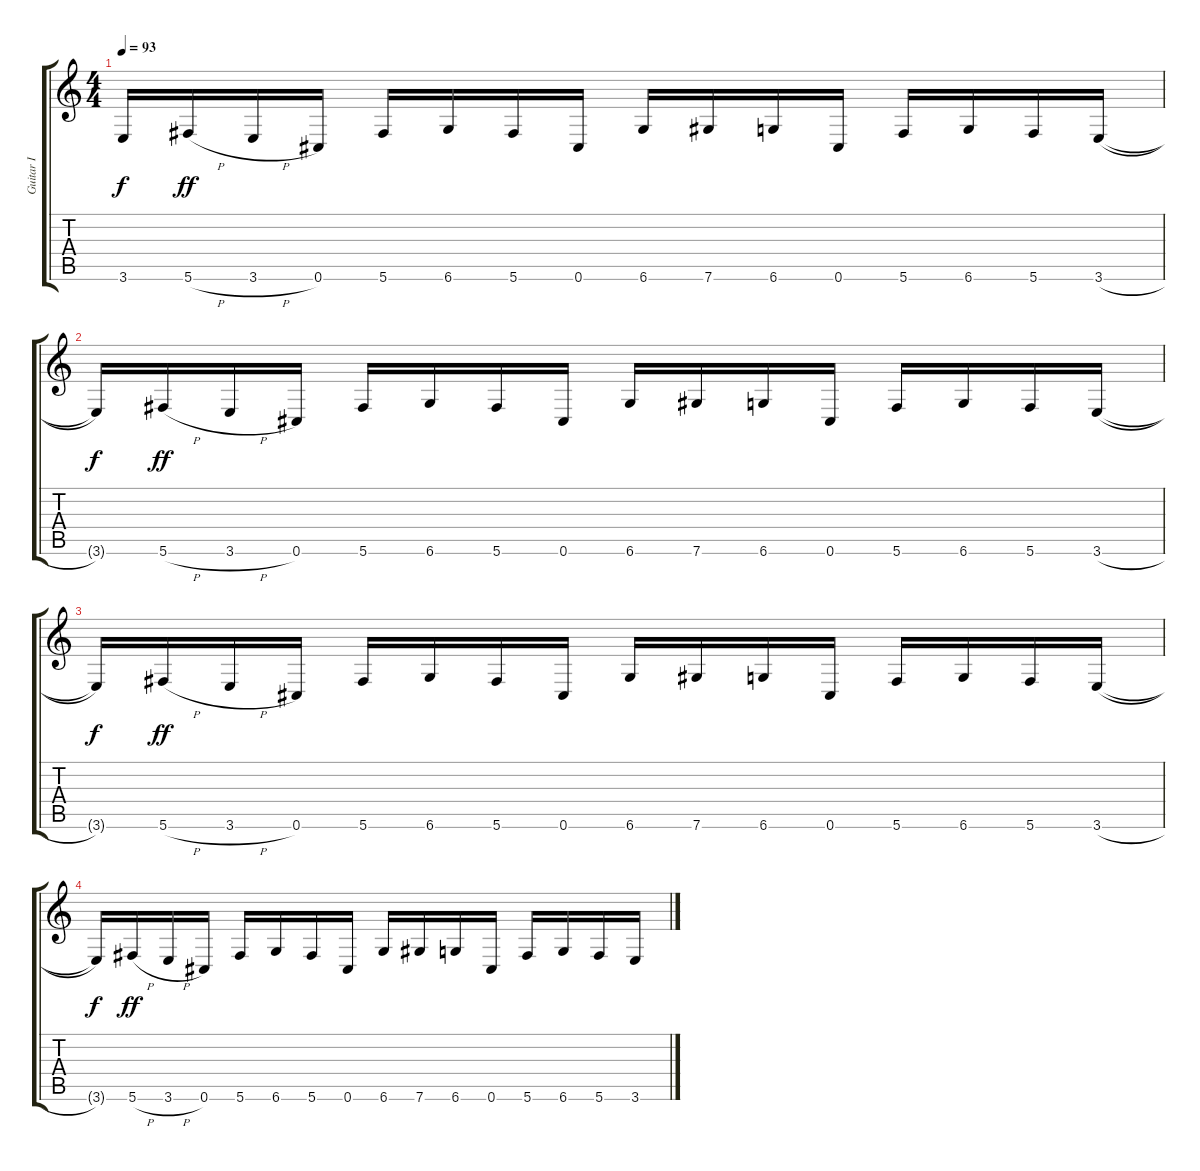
\track ("Guitar I" "Guitar I") {instrument overdrivenguitar}
\staff {score tabs}
\tuning (Eb4 Bb3 Gb3 Db3 Ab2 Db2) {hide}
\ts (4 4)
\tempo 93
\clef g2
\ks c
3.6{t}.16{dy f} 5.6{h}.16{dy ff} 3.6{h}.16 0.6.16 5.6.16 6.6.16 5.6.16 0.6.16 6.6.16 7.6.16 6.6.16 0.6.16 5.6.16 6.6.16 5.6.16 3.6{h}.16 |
3.6{t}.16{dy f} 5.6{h}.16{dy ff} 3.6{h}.16 0.6.16 5.6.16 6.6.16 5.6.16 0.6.16 6.6.16 7.6.16 6.6.16 0.6.16 5.6.16 6.6.16 5.6.16 3.6{h}.16 |
3.6{t}.16{dy f} 5.6{h}.16{dy ff} 3.6{h}.16 0.6.16 5.6.16 6.6.16 5.6.16 0.6.16 6.6.16 7.6.16 6.6.16 0.6.16 5.6.16 6.6.16 5.6.16 3.6{h}.16 |
3.6{t}.16{dy f} 5.6{h}.16{dy ff} 3.6{h}.16 0.6.16 5.6.16 6.6.16 5.6.16 0.6.16 6.6.16 7.6.16 6.6.16 0.6.16 5.6.16 6.6.16 5.6.16 3.6{h}.16
